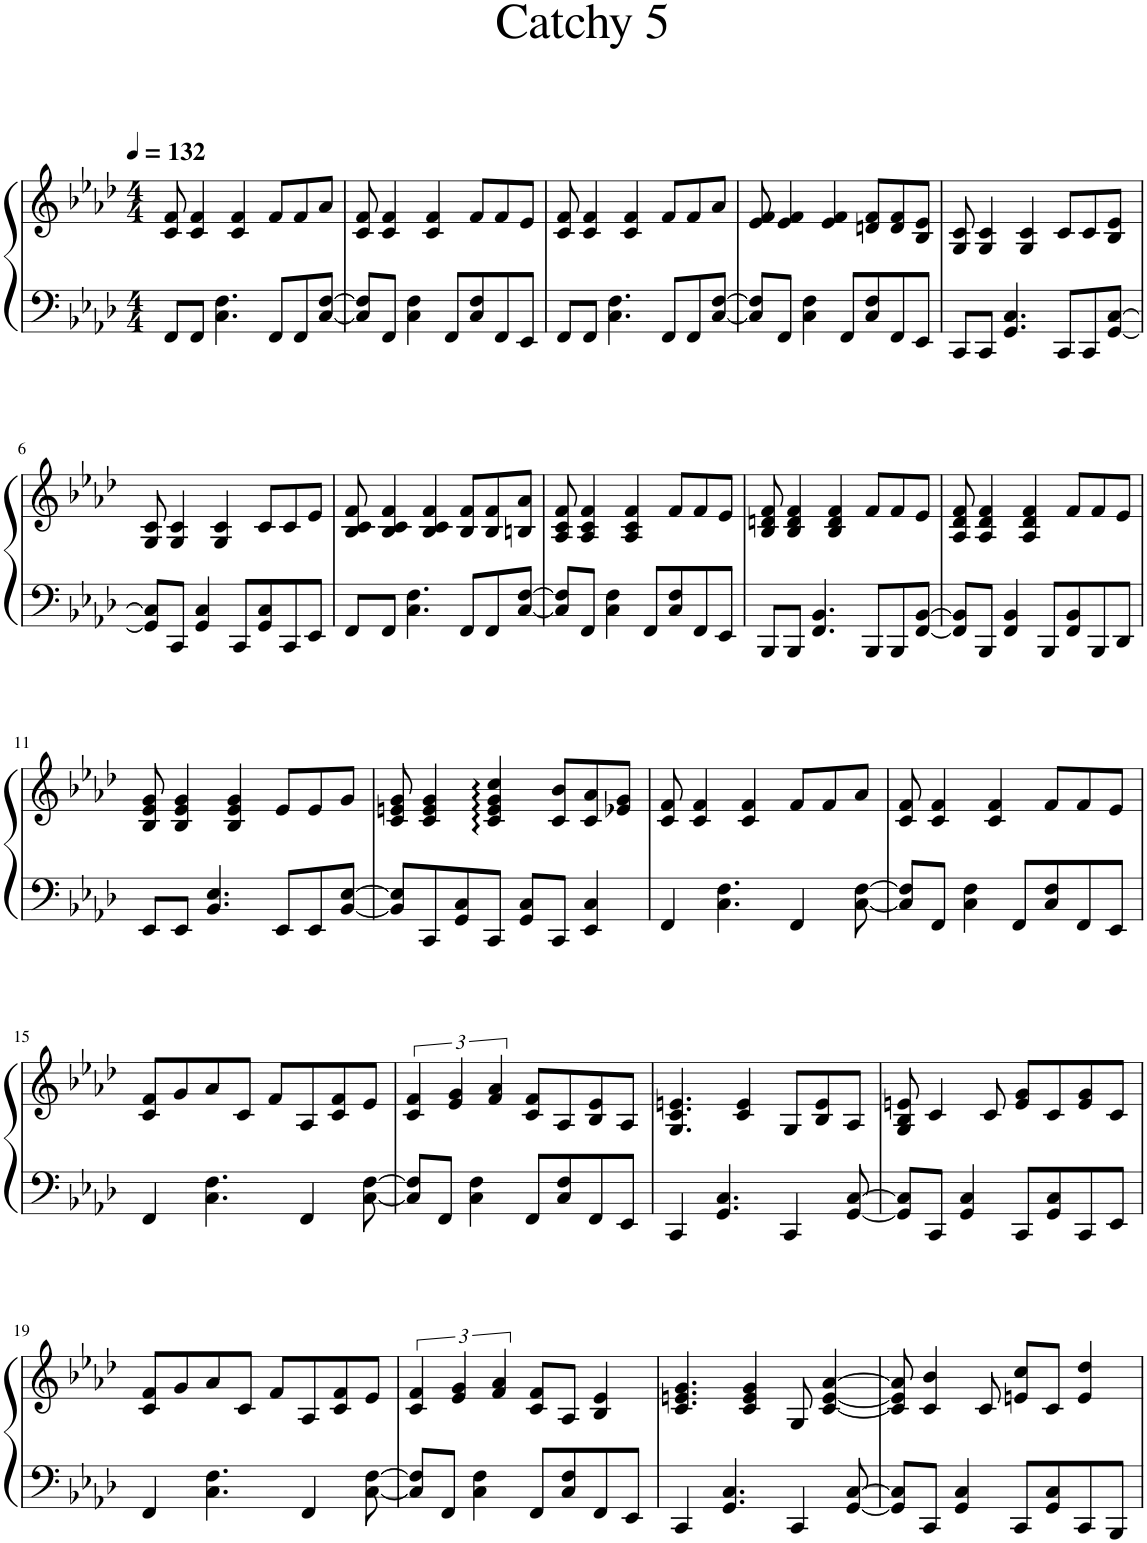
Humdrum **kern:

**kern	**kern
*part1	*part1
*staff2	*staff1
*I"Piano	*
*I'Pno.	*
*clefF4	*clefG2
*k[b-e-a-d-]	*k[b-e-a-d-]
*M4/4	*M4/4
*MM132	*MM132
=1	=1
8FF/L	8c/ 8f/
8FF/J	4c/ 4f/
4.C\ 4.F\	.
.	4c/ 4f/
8FF/L	8f/L
8FF/	8f/
[8C/ [8F/J	8a-/J
=2	=2
8C/] 8F/]L	8c/ 8f/
8FF/J	4c/ 4f/
4C\ 4F\	.
.	4c/ 4f/
8FF/L	.
8C/ 8F/	8f/L
8FF/	8f/
8EE-/J	8e-/J
=3	=3
8FF/L	8c/ 8f/
8FF/J	4c/ 4f/
4.C\ 4.F\	.
.	4c/ 4f/
8FF/L	8f/L
8FF/	8f/
[8C/ [8F/J	8a-/J
=4	=4
8C/] 8F/]L	8e-/ 8f/
8FF/J	4e-/ 4f/
4C\ 4F\	.
.	4e-/ 4f/
8FF/L	.
8C/ 8F/	8dn/ 8f/L
8FF/	8d/ 8f/
8EE-/J	8B-/ 8e-/J
=5	=5
8CC/L	8G/ 8c/
8CC/J	4G/ 4c/
4.GG/ 4.C/	.
.	4G/ 4c/
8CC/L	8c/L
8CC/	8c/
[8GG/ [8C/J	8B-/ 8e-/J
!!LO:LB:g=z
=6	=6
8GG/] 8C/]L	8G/ 8c/
8CC/J	4G/ 4c/
4GG/ 4C/	.
.	4G/ 4c/
8CC/L	.
8GG/ 8C/	8c/L
8CC/	8c/
8EE-/J	8e-/J
=7	=7
8FF/L	8B-/ 8c/ 8f/
8FF/J	4B-/ 4c/ 4f/
4.C\ 4.F\	.
.	4B-/ 4c/ 4f/
8FF/L	8B-/ 8f/L
8FF/	8B-/ 8f/
[8C/ [8F/J	8Bn/ 8a-/J
=8	=8
8C/] 8F/]L	8A-/ 8c/ 8f/
8FF/J	4A-/ 4c/ 4f/
4C\ 4F\	.
.	4A-/ 4c/ 4f/
8FF/L	.
8C/ 8F/	8f/L
8FF/	8f/
8EE-/J	8e-/J
=9	=9
8BBB-/L	8B-/ 8dn/ 8f/
8BBB-/J	4B-/ 4d/ 4f/
4.FF/ 4.BB-/	.
.	4B-/ 4d/ 4f/
8BBB-/L	8f/L
8BBB-/	8f/
[8FF/ [8BB-/J	8e-/J
=10	=10
8FF/] 8BB-/]L	8A-/ 8d-/ 8f/
8BBB-/J	4A-/ 4d-/ 4f/
4FF/ 4BB-/	.
.	4A-/ 4d-/ 4f/
8BBB-/L	.
8FF/ 8BB-/	8f/L
8BBB-/	8f/
8DD-/J	8e-/J
!!LO:LB:g=z
=11	=11
8EE-/L	8B-/ 8e-/ 8g/
8EE-/J	4B-/ 4e-/ 4g/
4.BB-/ 4.E-/	.
.	4B-/ 4e-/ 4g/
8EE-/L	8e-/L
8EE-/	8e-/
[8BB-/ [8E-/J	8g/J
=12	=12
8BB-/] 8E-/]L	8c/ 8en/ 8g/
8CC/	4c/ 4e/ 4g/
8GG/ 8C/	.
8CC/J	4c/ 4e/ 4g/ 4cc/
8GG/ 8C/L	.
8CC/J	8c/ 8b-/L
4EE-/ 4C/	8c/ 8a-/
.	8e-X/ 8g/J
=13	=13
4FF/	8c/ 8f/
.	4c/ 4f/
4.C\ 4.F\	.
.	4c/ 4f/
4FF/	8f/L
.	8f/
[8C\ [8F\	8a-/J
=14	=14
8C/] 8F/]L	8c/ 8f/
8FF/J	4c/ 4f/
4C\ 4F\	.
.	4c/ 4f/
8FF/L	.
8C/ 8F/	8f/L
8FF/	8f/
8EE-/J	8e-/J
!!LO:LB:g=z
=15	=15
4FF/	8c/ 8f/L
.	8g/
4.C\ 4.F\	8a-/
.	8c/J
.	8f/L
4FF/	8A-/
.	8c/ 8f/
[8C\ [8F\	8e-/J
=16	=16
8C/] 8F/]L	6c/ 6f/
8FF/J	.
.	6e-/ 6g/
4C\ 4F\	.
.	6f/ 6a-/
8FF/L	8c/ 8f/L
8C/ 8F/	8A-/
8FF/	8B-/ 8e-/
8EE-/J	8A-/J
=17	=17
4CC/	4.G/ 4.c/ 4.en/
4.GG/ 4.C/	.
.	4c/ 4e/
4CC/	8G/L
.	8B-/ 8e/
[8GG/ [8C/	8A-/J
=18	=18
8GG/] 8C/]L	8G/ 8B-/ 8en/
8CC/J	4c/
4GG/ 4C/	.
.	8c/
8CC/L	8e/ 8g/L
8GG/ 8C/	8c/
8CC/	8e/ 8g/
8EE-/J	8c/J
!!LO:LB:g=z
=19	=19
4FF/	8c/ 8f/L
.	8g/
4.C\ 4.F\	8a-/
.	8c/J
.	8f/L
4FF/	8A-/
.	8c/ 8f/
[8C\ [8F\	8e-/J
=20	=20
8C/] 8F/]L	6c/ 6f/
8FF/J	.
.	6e-/ 6g/
4C\ 4F\	.
.	6f/ 6a-/
8FF/L	8c/ 8f/L
8C/ 8F/	8A-/J
8FF/	4B-/ 4e-/
8EE-/J	.
=21	=21
4CC/	4.c/ 4.en/ 4.g/
4.GG/ 4.C/	.
.	4c/ 4e/ 4g/
4CC/	8G/
.	[4c/ [4e/ [4a-/
[8GG/ [8C/	.
=22	=22
8GG/] 8C/]L	8c/] 8e/] 8a-/]
8CC/J	4c/ 4b-/
4GG/ 4C/	.
.	8c/
8CC/L	8en/ 8cc/L
8GG/ 8C/	8c/J
8CC/	4e/ 4dd-/
8BBB-/J	.
=	=
*-	*-
